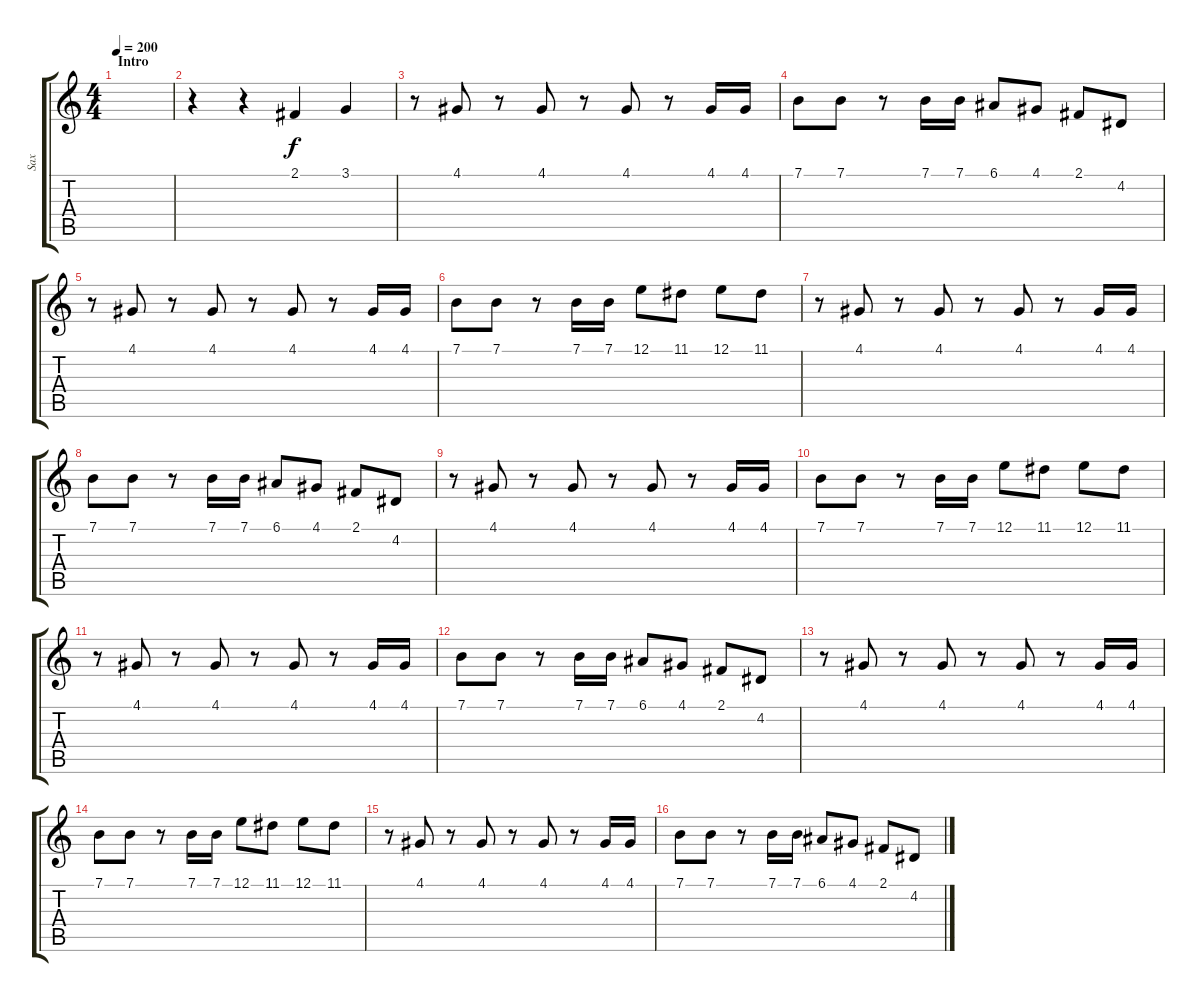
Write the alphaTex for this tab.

\track ("Sax" "Sax") {instrument altosax}
\staff {score tabs}
\tuning (E4 B3 G3 D3 A2 E2) {hide}
\ts (4 4)
\section ("" "Intro")
\tempo 200
\clef g2
\ks c
|
r.4 r.4 2.1.4 3.1.4 |
r.8 4.1.8 r.8 4.1.8 r.8 4.1.8 r.8 4.1.16 4.1.16 |
7.1.8 7.1.8 r.8 7.1.16 7.1.16 6.1.8 4.1.8 2.1.8 4.2.8 |
r.8 4.1.8 r.8 4.1.8 r.8 4.1.8 r.8 4.1.16 4.1.16 |
7.1.8 7.1.8 r.8 7.1.16 7.1.16 12.1.8 11.1.8 12.1.8 11.1.8 |
r.8 4.1.8 r.8 4.1.8 r.8 4.1.8 r.8 4.1.16 4.1.16 |
7.1.8 7.1.8 r.8 7.1.16 7.1.16 6.1.8 4.1.8 2.1.8 4.2.8 |
r.8 4.1.8 r.8 4.1.8 r.8 4.1.8 r.8 4.1.16 4.1.16 |
7.1.8 7.1.8 r.8 7.1.16 7.1.16 12.1.8 11.1.8 12.1.8 11.1.8 |
r.8 4.1.8 r.8 4.1.8 r.8 4.1.8 r.8 4.1.16 4.1.16 |
7.1.8 7.1.8 r.8 7.1.16 7.1.16 6.1.8 4.1.8 2.1.8 4.2.8 |
r.8 4.1.8 r.8 4.1.8 r.8 4.1.8 r.8 4.1.16 4.1.16 |
7.1.8 7.1.8 r.8 7.1.16 7.1.16 12.1.8 11.1.8 12.1.8 11.1.8 |
r.8 4.1.8 r.8 4.1.8 r.8 4.1.8 r.8 4.1.16 4.1.16 |
7.1.8 7.1.8 r.8 7.1.16 7.1.16 6.1.8 4.1.8 2.1.8 4.2.8
